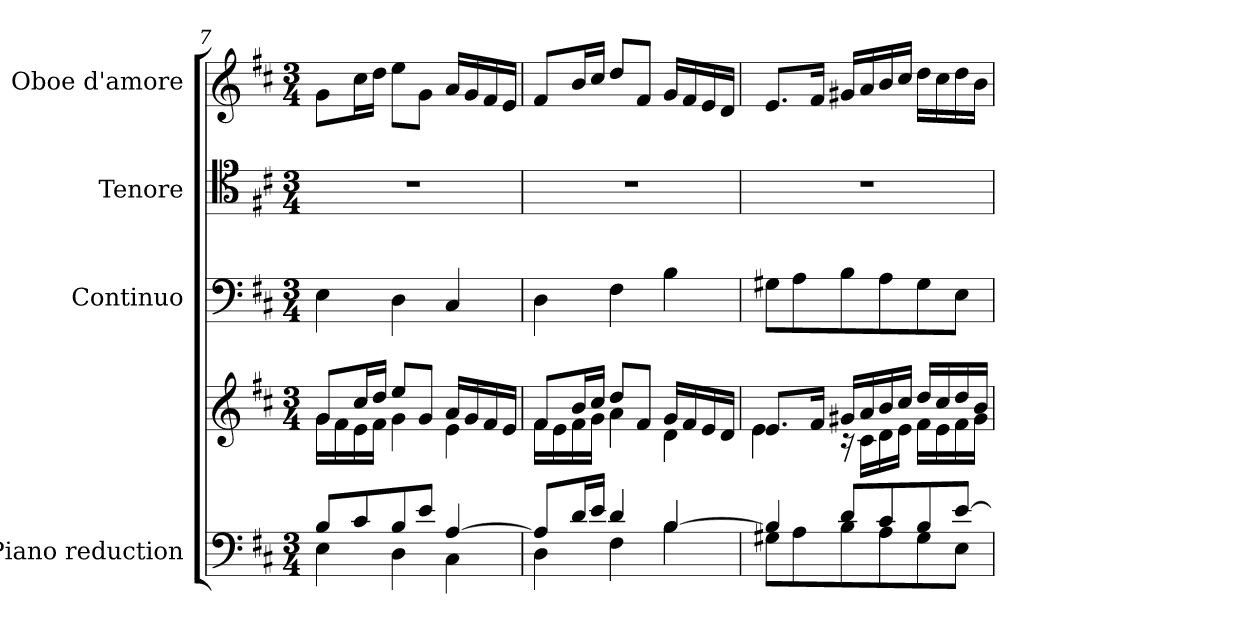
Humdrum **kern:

**kern	**kern	**kern	**kern	**kern
*part4	*part4	*part3	*part2	*part1
*staff5	*staff4	*staff3	*staff2	*staff1
*I"Piano reduction	*	*I"Continuo	*I"Tenore	*I"Oboe d'amore
*I'Pno	*	*	*	*I'Ob
*clefF4	*clefG2	*clefF4	*clefC4	*clefG2
*k[f#c#]	*k[f#c#]	*k[f#c#]	*k[f#c#]	*k[f#c#]
*M3/4	*M3/4	*M3/4	*M3/4	*M3/4
=7	=7	=7	=7	=7
*^	*^	*	*	*
8B/L	4E\	8g/L	16g\LL	4E\	2.r	8g\L
.	.	.	16f#\	.	.	.
8c#/	.	16cc#/L	16e\	.	.	16cc#\L
.	.	16dd/JJ	16f#\JJ	.	.	16dd\JJ
8B/	4D\	8ee/L	4g\	4D\	.	8ee\L
8e/J	.	8g/J	.	.	.	8g\J
[4A/	4C#\	16a/LL	4e\	4C#/	.	16a/LL
.	.	16g/	.	.	.	16g/
.	.	16f#/	.	.	.	16f#/
.	.	16e/JJ	.	.	.	16e/JJ
=8	=8	=8	=8	=8	=8	=8
8A/L]	4D\	8f#/L	16f#\LL	4D\	2.r	8f#/L
.	.	.	16e\	.	.	.
16d/L	.	16b/L	16f#\	.	.	16b/L
16e/JJ	.	16cc#/JJ	16g\JJ	.	.	16cc#/JJ
4d/	4F#\	8dd/L	4a\	4F#\	.	8dd/L
.	.	8f#/J	.	.	.	8f#/J
[4B/	4B\	16g/LL	4d\	4B\	.	16g/LL
.	.	16f#/	.	.	.	16f#/
.	.	16e/	.	.	.	16e/
.	.	16d/JJ	.	.	.	16d/JJ
=9	=9	=9	=9	=9	=9	=9
4B/]	8G#X\L	8.e/L	4e\	8G#X\L	2.r	8.e/L
.	8A\	.	.	8A\	.	.
.	.	16f#/Jk	.	.	.	16f#/Jk
8d/L	8B\	16g#X/LL	16r	8B\	.	16g#X/LL
.	.	16a/	16c#\LL	.	.	16a/
8c#/	8A\	16b/	16d\	8A\	.	16b/
.	.	16cc#/JJ	16e\JJ	.	.	16cc#/JJ
8B/	8G#\	16dd/LL	16f#\LL	8G#\	.	16dd\LL
.	.	16cc#/	16e\	.	.	16cc#\
[8e/J	8E\J	16dd/	16f#\	8E\J	.	16dd\
.	.	16b/JJ	16g#\JJ	.	.	16b\JJ
*v	*v	*	*	*	*	*
*	*v	*v	*	*	*
=	=	=	=	=
*-	*-	*-	*-	*-
